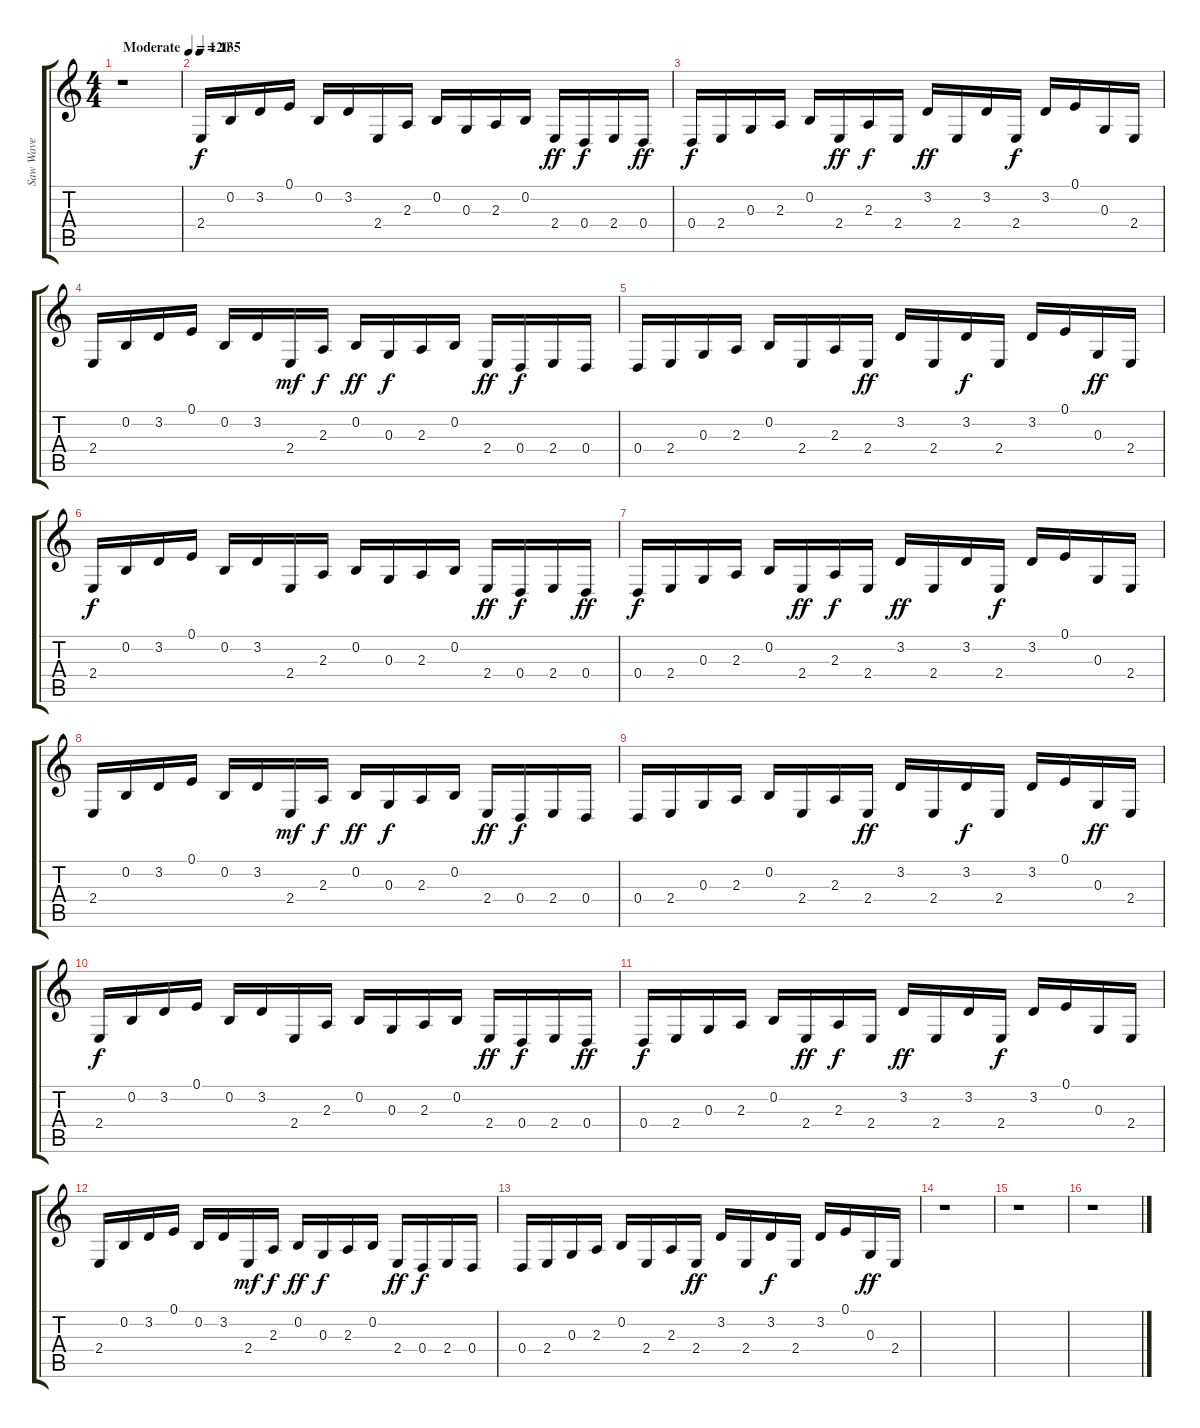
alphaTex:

\track ("Saw Wave                            " "Saw Wave  ") {instrument lead2sawtooth}
\staff {score tabs}
\tuning (E4 B3 G3 D3 A2 E2) {hide}
\ts (4 4)
\tempo (120 "Moderate")
\clef g2
\ks c
r.1{dy f instrument lead2sawtooth} |
\tempo 135
2.4.16 0.2.16 3.2.16 0.1.16 0.2.16 3.2.16 2.4.16 2.3.16 0.2.16 0.3.16 2.3.16 0.2.16 2.4.16{dy ff} 0.4.16{dy f} 2.4.16 0.4.16{dy ff} |
0.4.16{dy f} 2.4.16 0.3.16 2.3.16 0.2.16 2.4.16{dy ff} 2.3.16{dy f} 2.4.16 3.2.16{dy ff} 2.4.16 3.2.16 2.4.16{dy f} 3.2.16 0.1.16 0.3.16 2.4.16 |
2.4.16 0.2.16 3.2.16 0.1.16 0.2.16 3.2.16 2.4.16{dy mf} 2.3.16{dy f} 0.2.16{dy ff} 0.3.16{dy f} 2.3.16 0.2.16 2.4.16{dy ff} 0.4.16{dy f} 2.4.16 0.4.16 |
0.4.16 2.4.16 0.3.16 2.3.16 0.2.16 2.4.16 2.3.16 2.4.16{dy ff} 3.2.16 2.4.16 3.2.16{dy f} 2.4.16 3.2.16 0.1.16 0.3.16{dy ff} 2.4.16 |
2.4.16{dy f} 0.2.16 3.2.16 0.1.16 0.2.16 3.2.16 2.4.16 2.3.16 0.2.16 0.3.16 2.3.16 0.2.16 2.4.16{dy ff} 0.4.16{dy f} 2.4.16 0.4.16{dy ff} |
0.4.16{dy f} 2.4.16 0.3.16 2.3.16 0.2.16 2.4.16{dy ff} 2.3.16{dy f} 2.4.16 3.2.16{dy ff} 2.4.16 3.2.16 2.4.16{dy f} 3.2.16 0.1.16 0.3.16 2.4.16 |
2.4.16 0.2.16 3.2.16 0.1.16 0.2.16 3.2.16 2.4.16{dy mf} 2.3.16{dy f} 0.2.16{dy ff} 0.3.16{dy f} 2.3.16 0.2.16 2.4.16{dy ff} 0.4.16{dy f} 2.4.16 0.4.16 |
0.4.16 2.4.16 0.3.16 2.3.16 0.2.16 2.4.16 2.3.16 2.4.16{dy ff} 3.2.16 2.4.16 3.2.16{dy f} 2.4.16 3.2.16 0.1.16 0.3.16{dy ff} 2.4.16 |
2.4.16{dy f} 0.2.16 3.2.16 0.1.16 0.2.16 3.2.16 2.4.16 2.3.16 0.2.16 0.3.16 2.3.16 0.2.16 2.4.16{dy ff} 0.4.16{dy f} 2.4.16 0.4.16{dy ff} |
0.4.16{dy f} 2.4.16 0.3.16 2.3.16 0.2.16 2.4.16{dy ff} 2.3.16{dy f} 2.4.16 3.2.16{dy ff} 2.4.16 3.2.16 2.4.16{dy f} 3.2.16 0.1.16 0.3.16 2.4.16 |
2.4.16 0.2.16 3.2.16 0.1.16 0.2.16 3.2.16 2.4.16{dy mf} 2.3.16{dy f} 0.2.16{dy ff} 0.3.16{dy f} 2.3.16 0.2.16 2.4.16{dy ff} 0.4.16{dy f} 2.4.16 0.4.16 |
0.4.16 2.4.16 0.3.16 2.3.16 0.2.16 2.4.16 2.3.16 2.4.16{dy ff} 3.2.16 2.4.16 3.2.16{dy f} 2.4.16 3.2.16 0.1.16 0.3.16{dy ff} 2.4.16 |
r.1 |
r.1 |
r.1
